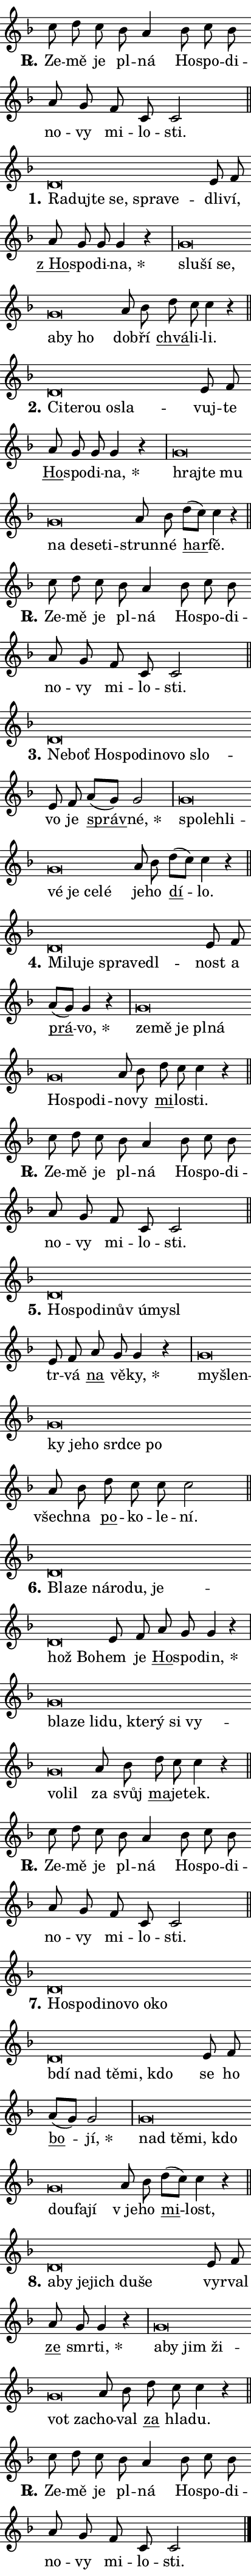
\version "2.22.1"
\header { tagline = "" }
\paper {
  indent = 0\cm
  top-margin = 0\cm
  right-margin = 0\cm
  bottom-margin = 0\cm
  left-margin = 0\cm
  paper-width = 7\cm
  page-breaking = #ly:one-page-breaking
  system-system-spacing.basic-distance = #11
  score-system-spacing.basic-distance = #11
  ragged-last = ##f
}


%% Author: Thomas Morley
%% https://lists.gnu.org/archive/html/lilypond-user/2020-05/msg00002.html
#(define (line-position grob)
"Returns position of @var[grob} in current system:
   @code{'start}, if at first time-step
   @code{'end}, if at last time-step
   @code{'middle} otherwise
"
  (let* ((col (ly:item-get-column grob))
         (ln (ly:grob-object col 'left-neighbor))
         (rn (ly:grob-object col 'right-neighbor))
         (col-to-check-left (if (ly:grob? ln) ln col))
         (col-to-check-right (if (ly:grob? rn) rn col))
         (break-dir-left
           (and
             (ly:grob-property col-to-check-left 'non-musical #f)
             (ly:item-break-dir col-to-check-left)))
         (break-dir-right
           (and
             (ly:grob-property col-to-check-right 'non-musical #f)
             (ly:item-break-dir col-to-check-right))))
        (cond ((eqv? 1 break-dir-left) 'start)
              ((eqv? -1 break-dir-right) 'end)
              (else 'middle))))

#(define (tranparent-at-line-position vctor)
  (lambda (grob)
  "Relying on @code{line-position} select the relevant enry from @var{vctor}.
Used to determine transparency,"
    (case (line-position grob)
      ((end) (not (vector-ref vctor 0)))
      ((middle) (not (vector-ref vctor 1)))
      ((start) (not (vector-ref vctor 2))))))

noteHeadBreakVisibility =
#(define-music-function (break-visibility)(vector?)
"Makes @code{NoteHead}s transparent relying on @var{break-visibility}"
#{
  \override NoteHead.transparent =
    #(tranparent-at-line-position break-visibility)
#})

#(define delete-ledgers-for-transparent-note-heads
  (lambda (grob)
    "Reads whether a @code{NoteHead} is transparent.
If so this @code{NoteHead} is removed from @code{'note-heads} from
@var{grob}, which is supposed to be @code{LedgerLineSpanner}.
As a result ledgers are not printed for this @code{NoteHead}"
    (let* ((nhds-array (ly:grob-object grob 'note-heads))
           (nhds-list
             (if (ly:grob-array? nhds-array)
                 (ly:grob-array->list nhds-array)
                 '()))
           ;; Relies on the transparent-property being done before
           ;; Staff.LedgerLineSpanner.after-line-breaking is executed.
           ;; This is fragile ...
           (to-keep
             (remove
               (lambda (nhd)
                 (ly:grob-property nhd 'transparent #f))
               nhds-list)))
      ;; TODO find a better method to iterate over grob-arrays, similiar
      ;; to filter/remove etc for lists
      ;; For now rebuilt from scratch
      (set! (ly:grob-object grob 'note-heads)  '())
      (for-each
        (lambda (nhd)
          (ly:pointer-group-interface::add-grob grob 'note-heads nhd))
        to-keep))))

hideNotes = {
  \noteHeadBreakVisibility #begin-of-line-visible
}
unHideNotes = {
  \noteHeadBreakVisibility #all-visible
}

% work-around for resetting accidentals
% https://lilypond.org/doc/v2.23/Documentation/notation/displaying-rhythms#unmetered-music
cadenzaMeasure = {
  \cadenzaOff
  \partial 1024 s1024
  \cadenzaOn
}

#(define-markup-command (accent layout props text) (markup?)
  "Underline accented syllable"
  (interpret-markup layout props
    #{\markup \override #'(offset . 4.3) \underline { #text }#}))

responsum = \markup \concat {
  "R" \hspace #-1.05 \path #0.1 #'((moveto 0 0.07) (lineto 0.9 0.8)) \hspace #0.05 "."
}

\layout {
    \context {
        \Staff
        \remove "Time_signature_engraver"
        \override LedgerLineSpanner.after-line-breaking = #delete-ledgers-for-transparent-note-heads
    }
    \context {
        \Voice {
            \override NoteHead.output-attributes = #'((class . "notehead"))
            \override Hairpin.height = #0.55
        }
    }
    \context {
        \Lyrics {
            \override StanzaNumber.output-attributes = #'((class . "stanzanumber"))
            \override LyricSpace.minimum-distance = #0.9
            \override LyricText.font-name = #"TeX Gyre Schola"
            \override LyricText.font-size = 1
            \override StanzaNumber.font-name = #"TeX Gyre Schola Bold"
            \override StanzaNumber.font-size = 1
        }
    }
}

% magnetic-lyrics.ily
%
%   written by
%     Jean Abou Samra <jean@abou-samra.fr>
%     Werner Lemberg <wl@gnu.org>
%
%   adapted by
%     Jiri Hon <jiri.hon@gmail.com>
%
% Version 2022-Apr-15

% https://www.mail-archive.com/lilypond-user@gnu.org/msg149350.html

#(define (Left_hyphen_pointer_engraver context)
   "Collect syllable-hyphen-syllable occurrences in lyrics and store
them in properties.  This engraver only looks to the left.  For
example, if the lyrics input is @code{foo -- bar}, it does the
following.

@itemize @bullet
@item
Set the @code{text} property of the @code{LyricHyphen} grob between
@q{foo} and @q{bar} to @code{foo}.

@item
Set the @code{left-hyphen} property of the @code{LyricText} grob with
text @q{foo} to the @code{LyricHyphen} grob between @q{foo} and
@q{bar}.
@end itemize

Use this auxiliary engraver in combination with the
@code{lyric-@/text::@/apply-@/magnetic-@/offset!} hook."
   (let ((hyphen #f)
         (text #f))
     (make-engraver
      (acknowledgers
       ((lyric-syllable-interface engraver grob source-engraver)
        (set! text grob)))
      (end-acknowledgers
       ((lyric-hyphen-interface engraver grob source-engraver)
        ;(when (not (grob::has-interface grob 'lyric-space-interface))
          (set! hyphen grob)));)
      ((stop-translation-timestep engraver)
       (when (and text hyphen)
         (ly:grob-set-object! text 'left-hyphen hyphen))
       (set! text #f)
       (set! hyphen #f)))))

#(define (lyric-text::apply-magnetic-offset! grob)
   "If the space between two syllables is less than the value in
property @code{LyricText@/.details@/.squash-threshold}, move the right
syllable to the left so that it gets concatenated with the left
syllable.

Use this function as a hook for
@code{LyricText@/.after-@/line-@/breaking} if the
@code{Left_@/hyphen_@/pointer_@/engraver} is active."
   (let ((hyphen (ly:grob-object grob 'left-hyphen #f)))
     (when hyphen
       (let ((left-text (ly:spanner-bound hyphen LEFT)))
         (when (grob::has-interface left-text 'lyric-syllable-interface)
           (let* ((common (ly:grob-common-refpoint grob left-text X))
                  (this-x-ext (ly:grob-extent grob common X))
                  (left-x-ext
                   (begin
                     ;; Trigger magnetism for left-text.
                     (ly:grob-property left-text 'after-line-breaking)
                     (ly:grob-extent left-text common X)))
                  ;; `delta` is the gap width between two syllables.
                  (delta (- (interval-start this-x-ext)
                            (interval-end left-x-ext)))
                  (details (ly:grob-property grob 'details))
                  (threshold (assoc-get 'squash-threshold details 0.2)))
             (when (< delta threshold)
               (let* (;; We have to manipulate the input text so that
                      ;; ligatures crossing syllable boundaries are not
                      ;; disabled.  For languages based on the Latin
                      ;; script this is essentially a beautification.
                      ;; However, for non-Western scripts it can be a
                      ;; necessity.
                      (lt (ly:grob-property left-text 'text))
                      (rt (ly:grob-property grob 'text))
                      (is-space (grob::has-interface hyphen 'lyric-space-interface))
                      (space (if is-space " " ""))
                      (space-markup (grob-interpret-markup grob " "))
                      (space-size (interval-length (ly:stencil-extent space-markup X)))
                      (extra-delta (if is-space space-size 0))
                      ;; Append new syllable.
                      (ltrt-space (if (and (string? lt) (string? rt))
                                (string-append lt space rt)
                                (make-concat-markup (list lt space rt))))
                      ;; Right-align `ltrt` to the right side.
                      (ltrt-space-markup (grob-interpret-markup
                               grob
                               (make-translate-markup
                                (cons (interval-length this-x-ext) 0)
                                (make-right-align-markup ltrt-space)))))
                 (begin
                   ;; Don't print `left-text`.
                   (ly:grob-set-property! left-text 'stencil #f)
                   ;; Set text and stencil (which holds all collected
                   ;; syllables so far) and shift it to the left.
                   (ly:grob-set-property! grob 'text ltrt-space)
                   (ly:grob-set-property! grob 'stencil ltrt-space-markup)
                   (ly:grob-translate-axis! grob (- (- delta extra-delta)) X))))))))))


#(define (lyric-hyphen::displace-bounds-first grob)
   ;; Make very sure this callback isn't triggered too early.
   (let ((left (ly:spanner-bound grob LEFT))
         (right (ly:spanner-bound grob RIGHT)))
     (ly:grob-property left 'after-line-breaking)
     (ly:grob-property right 'after-line-breaking)
     (ly:lyric-hyphen::print grob)))

squashThreshold = #0.4

\layout {
  \context {
    \Lyrics
    \consists #Left_hyphen_pointer_engraver
    \override LyricText.after-line-breaking =
      #lyric-text::apply-magnetic-offset!
    \override LyricHyphen.stencil = #lyric-hyphen::displace-bounds-first
    \override LyricText.details.squash-threshold = \squashThreshold
    \override LyricHyphen.minimum-distance = 0
    \override LyricHyphen.minimum-length = \squashThreshold
  }
}

squash = \override LyricText.details.squash-threshold = 9999
unSquash = \override LyricText.details.squash-threshold = \squashThreshold

left = \override LyricText.self-alignment-X = #LEFT
unLeft = \revert LyricText.self-alignment-X

starOffset = #(lambda (grob) 
                (let ((x_offset (ly:self-alignment-interface::aligned-on-x-parent grob)))
                  (if (= x_offset 0) 0 (+ x_offset 1.2))))

star = #(define-music-function (syllable)(string?)
"Append star separator at the end of a syllable"
#{
  \once \override LyricText.X-offset = #starOffset
  \lyricmode { \markup {
    #syllable
    \override #'((font-name . "TeX Gyre Schola Bold")) \hspace #0.2 \lower #0.65 \larger "*"
  } }
#})

starAccent = #(define-music-function (syllable)(string?)
"Append star separator at the end of a syllable and make accent"
#{
  \once \override LyricText.X-offset = #starOffset
  \lyricmode { \markup {
    \accent #syllable
    \override #'((font-name . "TeX Gyre Schola Bold")) \hspace #0.2 \lower #0.65 \larger "*"
  } }
#})

breath = #(define-music-function (syllable)(string?)
"Append breathing indicator at the end of a syllable"
#{
  \lyricmode { \markup { #syllable "+" } }
#})

optionalBreath = #(define-music-function (syllable)(string?)
"Append optional breathing indicator at the end of a syllable"
#{
  \lyricmode { \markup { #syllable "(+)" } }
#})


\score {
    <<
        \new Voice = "melody" { \cadenzaOn \key f \major \relative { c''8 d c bes a4 \bar "" bes8 c bes \bar "" a g \bar "" f c c2 \cadenzaMeasure \bar "||" \break }
\relative { d'\breve*1/16 \hideNotes \breve*1/16 \bar "" \breve*1/16 \bar "" \breve*1/16 \bar "" \breve*1/16 \breve*1/16 \bar "" \unHideNotes e8 f \bar "" a g g g4 r \cadenzaMeasure \bar "|" g\breve*1/16 \hideNotes \breve*1/16 \bar "" \breve*1/16 \bar "" \breve*1/16 \bar "" \breve*1/16 \breve*1/16 \bar "" \unHideNotes a8 bes \bar "" d c c4 r \cadenzaMeasure \bar "||" \break }
\relative { d'\breve*1/16 \hideNotes \breve*1/16 \bar "" \breve*1/16 \bar "" \breve*1/16 \breve*1/16 \bar "" \unHideNotes e8 f \bar "" a g g g4 r \cadenzaMeasure \bar "|" g\breve*1/16 \hideNotes \breve*1/16 \bar "" \breve*1/16 \bar "" \breve*1/16 \bar "" \breve*1/16 \bar "" \breve*1/16 \breve*1/16 \bar "" \unHideNotes a8 bes \bar "" d[( c)] c4 r \cadenzaMeasure \bar "||" \break }
\relative { c''8 d c bes a4 \bar "" bes8 c bes \bar "" a g \bar "" f c c2 \cadenzaMeasure \bar "||" \break }
\relative { d'\breve*1/16 \hideNotes \breve*1/16 \bar "" \breve*1/16 \bar "" \breve*1/16 \bar "" \breve*1/16 \bar "" \breve*1/16 \bar "" \breve*1/16 \breve*1/16 \bar "" \unHideNotes e8 f \bar "" a[( g)] g2 \cadenzaMeasure \bar "|" g\breve*1/16 \hideNotes \breve*1/16 \bar "" \breve*1/16 \bar "" \breve*1/16 \bar "" \breve*1/16 \bar "" \breve*1/16 \breve*1/16 \bar "" \unHideNotes a8 bes \bar "" d[( c)] c4 r \cadenzaMeasure \bar "||" \break }
\relative { d'\breve*1/16 \hideNotes \breve*1/16 \bar "" \breve*1/16 \bar "" \breve*1/16 \bar "" \breve*1/16 \breve*1/16 \bar "" \unHideNotes e8 f \bar "" a[( g)] g4 r \cadenzaMeasure \bar "|" g\breve*1/16 \hideNotes \breve*1/16 \bar "" \breve*1/16 \bar "" \breve*1/16 \bar "" \breve*1/16 \bar "" \breve*1/16 \bar "" \breve*1/16 \breve*1/16 \bar "" \unHideNotes a8 bes \bar "" d c c4 r \cadenzaMeasure \bar "||" \break }
\relative { c''8 d c bes a4 \bar "" bes8 c bes \bar "" a g \bar "" f c c2 \cadenzaMeasure \bar "||" \break }
\relative { d'\breve*1/16 \hideNotes \breve*1/16 \bar "" \breve*1/16 \bar "" \breve*1/16 \bar "" \breve*1/16 \bar "" \breve*1/16 \breve*1/16 \bar "" \unHideNotes e8 f \bar "" a g g4 r \cadenzaMeasure \bar "|" g\breve*1/16 \hideNotes \breve*1/16 \bar "" \breve*1/16 \bar "" \breve*1/16 \bar "" \breve*1/16 \bar "" \breve*1/16 \bar "" \breve*1/16 \breve*1/16 \bar "" \unHideNotes a8 bes \bar "" d c c c2 \cadenzaMeasure \bar "||" \break }
\relative { d'\breve*1/16 \hideNotes \breve*1/16 \bar "" \breve*1/16 \bar "" \breve*1/16 \bar "" \breve*1/16 \bar "" \breve*1/16 \bar "" \breve*1/16 \breve*1/16 \bar "" \unHideNotes e8 f \bar "" a g g4 r \cadenzaMeasure \bar "|" g\breve*1/16 \hideNotes \breve*1/16 \bar "" \breve*1/16 \bar "" \breve*1/16 \bar "" \breve*1/16 \bar "" \breve*1/16 \bar "" \breve*1/16 \bar "" \breve*1/16 \bar "" \breve*1/16 \breve*1/16 \bar "" \unHideNotes a8 bes \bar "" d c c4 r \cadenzaMeasure \bar "||" \break }
\relative { c''8 d c bes a4 \bar "" bes8 c bes \bar "" a g \bar "" f c c2 \cadenzaMeasure \bar "||" \break }
\relative { d'\breve*1/16 \hideNotes \breve*1/16 \bar "" \breve*1/16 \bar "" \breve*1/16 \bar "" \breve*1/16 \bar "" \breve*1/16 \bar "" \breve*1/16 \bar "" \breve*1/16 \bar "" \breve*1/16 \bar "" \breve*1/16 \bar "" \breve*1/16 \breve*1/16 \bar "" \unHideNotes e8 f \bar "" a[( g)] g2 \cadenzaMeasure \bar "|" g\breve*1/16 \hideNotes \breve*1/16 \bar "" \breve*1/16 \bar "" \breve*1/16 \bar "" \breve*1/16 \bar "" \breve*1/16 \breve*1/16 \bar "" \unHideNotes a8 bes \bar "" d[( c)] c4 r \cadenzaMeasure \bar "||" \break }
\relative { d'\breve*1/16 \hideNotes \breve*1/16 \bar "" \breve*1/16 \bar "" \breve*1/16 \bar "" \breve*1/16 \breve*1/16 \bar "" \unHideNotes e8 f \bar "" a g g4 r \cadenzaMeasure \bar "|" g\breve*1/16 \hideNotes \breve*1/16 \bar "" \breve*1/16 \bar "" \breve*1/16 \bar "" \breve*1/16 \breve*1/16 \bar "" \unHideNotes a8 bes \bar "" d c c4 r \cadenzaMeasure \bar "||" \break }
\relative { c''8 d c bes a4 \bar "" bes8 c bes \bar "" a g \bar "" f c c2 \cadenzaMeasure \bar "||" \break } \bar "|." }
        \new Lyrics \lyricsto "melody" { \lyricmode { \set stanza = \responsum
Ze -- mě je pl -- ná Ho -- spo -- di -- no -- vy mi -- lo -- sti.
\set stanza = "1."
\left Ra -- \squash duj -- te se, spra -- ve -- \unLeft \unSquash dli -- ví, \markup \accent "z Ho" -- spo -- di -- \star na, \left slu -- \squash ší se, a -- by ho \unLeft \unSquash dob -- ří \markup \accent chvá -- li -- li.
\set stanza = "2."
\left Ci -- \squash te -- rou o -- sla -- \unLeft \unSquash vuj -- te \markup \accent Ho -- spo -- di -- \star na, \left hraj -- \squash te mu na de -- se -- ti -- \unLeft \unSquash strun -- né \markup \accent har -- fě.
\set stanza = \responsum
Ze -- mě je pl -- ná Ho -- spo -- di -- no -- vy mi -- lo -- sti.
\set stanza = "3."
\left Ne -- \squash boť Ho -- spo -- di -- no -- vo slo -- \unLeft \unSquash vo je \markup \accent správ -- \star né, \left spo -- \squash leh -- li -- vé je ce -- lé \unLeft \unSquash je -- ho \markup \accent dí -- lo.
\set stanza = "4."
\left Mi -- \squash lu -- je spra -- ve -- dl -- \unLeft \unSquash nost a \markup \accent prá -- \star vo, \left ze -- \squash mě je pl -- ná Ho -- spo -- di -- \unLeft \unSquash no -- vy \markup \accent mi -- lo -- sti.
\set stanza = \responsum
Ze -- mě je pl -- ná Ho -- spo -- di -- no -- vy mi -- lo -- sti.
\set stanza = "5."
\left Ho -- \squash spo -- di -- nův ú -- my -- sl \unLeft \unSquash tr -- vá \markup \accent na vě -- \star ky, \left my -- \squash šlen -- ky je -- ho srd -- ce po \unLeft \unSquash všech -- na \markup \accent po -- ko -- le -- ní.
\set stanza = "6."
\left Bla -- \squash ze ná -- ro -- du, je -- hož Bo -- \unLeft \unSquash hem je \markup \accent Ho -- spo -- \star din, \left bla -- \squash ze li -- du, kte -- rý si vy -- vo -- lil \unLeft \unSquash za svůj \markup \accent ma -- je -- tek.
\set stanza = \responsum
Ze -- mě je pl -- ná Ho -- spo -- di -- no -- vy mi -- lo -- sti.
\set stanza = "7."
\left Ho -- \squash spo -- di -- no -- vo o -- ko bdí nad tě -- mi, kdo \unLeft \unSquash se ho \markup \accent bo -- \star jí, \left nad \squash tě -- mi, kdo dou -- fa -- jí \unLeft \unSquash "v je" -- ho \markup \accent mi -- lost,
\set stanza = "8."
\left a -- \squash by je -- jich du -- še \unLeft \unSquash vy -- rval \markup \accent ze smr -- \star ti, \left a -- \squash by jim ži -- vot za -- \unLeft \unSquash cho -- val \markup \accent za hla -- du.
\set stanza = \responsum
Ze -- mě je pl -- ná Ho -- spo -- di -- no -- vy mi -- lo -- sti. } }
    >>
    \layout {}
}
